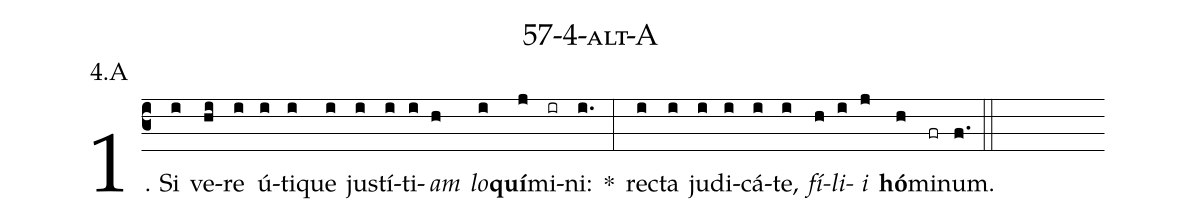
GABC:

name: 57-4-alt-A;
annotation: 4.A;
%%
(c3)1. Si(i) ve(hi)re(i) ú(i)ti(i)que(i) jus(i)tí(i)ti(i)<i>am</i>(h) <i>lo</i>(i)<b>quí</b>(j)mi(ir)ni:(i.) *(:) rec(i)ta(i) ju(i)di(i)cá(i)te,(i) <i>fí</i>(h)<i>li</i>(i)<i>i</i>(j) <b>hó</b>(h)mi(fr)num.(f.) (::)
